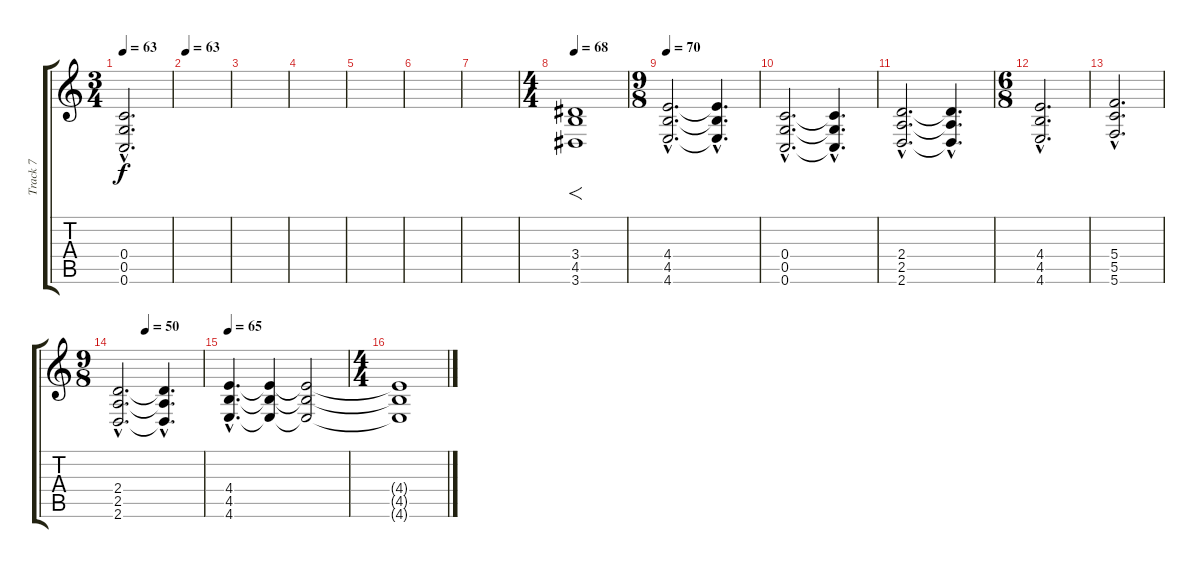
\track ("Track 7" "Track 7") {instrument distortionguitar}
\staff {score tabs}
\tuning (D4 A3 F3 C3 G2 C2) {hide}
\ts (3 4)
\tempo 63
\clef g2
\ks c
(0.4{hac t} 0.5{hac t} 0.6{hac t}).2{d dy f} |
\tempo 63
|
|
|
|
|
|
\ts (4 4)
\tempo 68
(3.4 4.5 3.6).1{f volume 13} |
\ts (9 8)
\tempo 70
(4.4{hac} 4.5{hac} 4.6{hac}).2{d volume 16 balance 9} (4.4{hac t} 4.5{hac t} 4.6{hac t}).4{d} |
(0.4{hac} 0.5{hac} 0.6{hac}).2{d} (0.4{hac t} 0.5{hac t} 0.6{hac t}).4{d} |
(2.4{hac} 2.5{hac} 2.6{hac}).2{d} (2.4{hac t} 2.5{hac t} 2.6{hac t}).4{d} |
\ts (6 8)
(4.4{hac} 4.5{hac} 4.6{hac}).2{d} |
(5.4{hac} 5.5{hac} 5.6{hac}).2{d} |
\ts (9 8)
\tempo (50 0.3333333333333333)
(2.4{hac} 2.5{hac} 2.6{hac}).2{d} (2.4{hac t} 2.5{hac t} 2.6{hac t}).4{d} |
\tempo 65
(4.4{hac} 4.5{hac} 4.6{hac}).4{d} (4.4{t} 4.5{t} 4.6{t}).4{volume 0} (4.4{t} 4.5{t} 4.6{t}).2 |
\ts (4 4)
(4.4{t} 4.5{t} 4.6{t}).1
